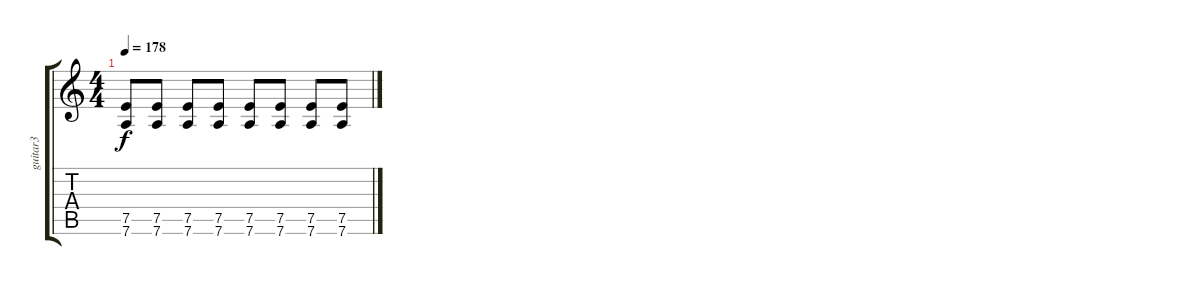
\track ("guitar3" "guitar3") {instrument overdrivenguitar}
\staff {score tabs}
\tuning (E4 B3 G3 D3 A2 D2) {hide}
\ts (4 4)
\tempo 178
\clef g2
\ks c
(7.5 7.6).8{dy f} (7.5 7.6).8 (7.5 7.6).8 (7.5 7.6).8 (7.5 7.6).8 (7.5 7.6).8 (7.5 7.6).8 (7.5 7.6).8
